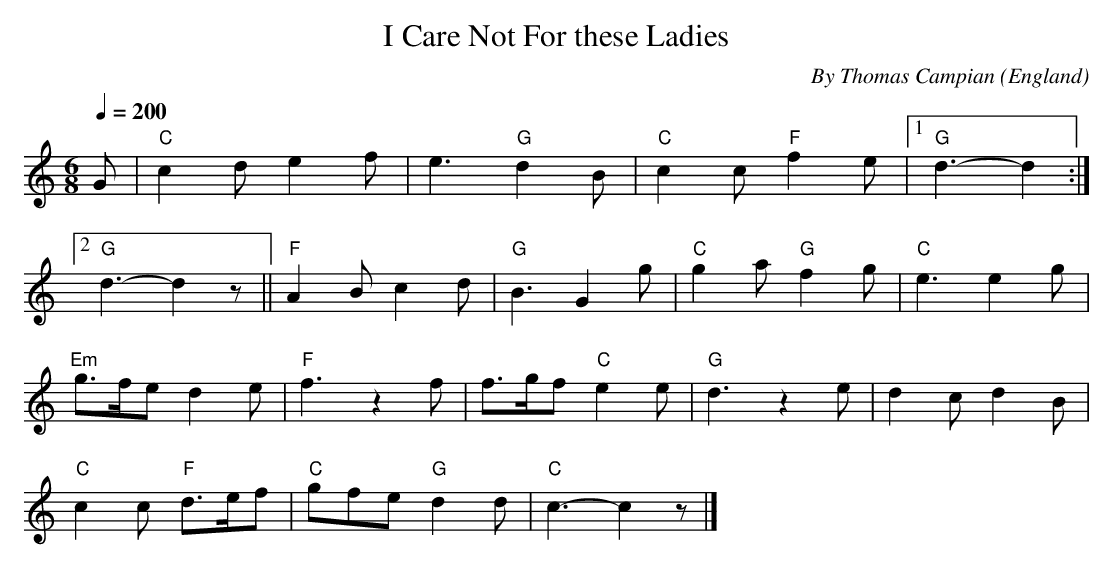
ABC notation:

X:1
T:I Care Not For these Ladies          %Tune name
C:By Thomas Campian          %Tune composer
Q:1/4=200     %Tempo
O:England
M:6/8     %Meter
L:1/8     %
K:C
G | "C"c2 d e2 f | e3 "G"d2 B | "C"c2 c "F"f2 e |1"G"d3-d2 :|
[2"G"d3-d2 z||"F"A2 B c2 d | "G"B3 G2 g | "C"g2 a "G"f2 g | "C"e3 e2 g |
"Em"g3/f/e d2 e | "F"f3 z2 f |f3/g/f "C"e2 "^"e | "G"d3 z2 e | d2 c d2 B |
"C"c2 c "F"d3/e/f | "C"gfe "G"d2 d | "C"c3-c2 z |]
